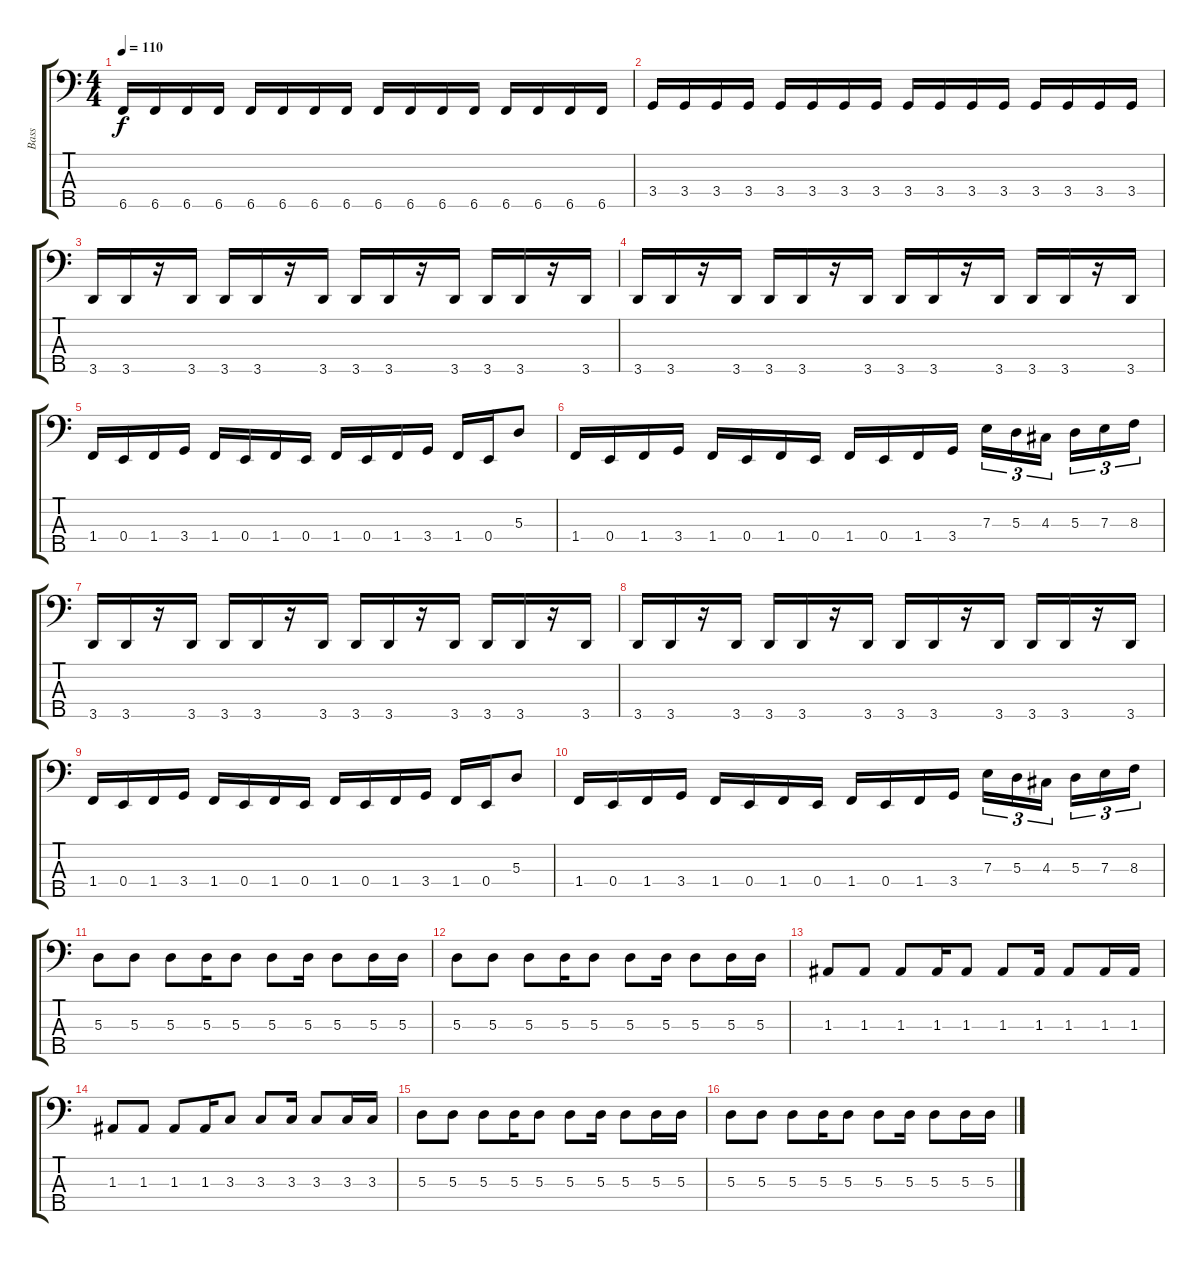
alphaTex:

\track ("Bass" "Bass") {instrument electricbasspick}
\staff {score tabs}
\tuning (G2 D2 A1 E1 B0) {hide}
\ts (4 4)
\tempo 110
\clef f4
\ks c
6.5.16{dy f} 6.5.16 6.5.16 6.5.16 6.5.16 6.5.16 6.5.16 6.5.16 6.5.16 6.5.16 6.5.16 6.5.16 6.5.16 6.5.16 6.5.16 6.5.16 |
3.4.16 3.4.16 3.4.16 3.4.16 3.4.16 3.4.16 3.4.16 3.4.16 3.4.16 3.4.16 3.4.16 3.4.16 3.4.16 3.4.16 3.4.16 3.4.16 |
3.5.16 3.5.16 r.16 3.5.16 3.5.16 3.5.16 r.16 3.5.16 3.5.16 3.5.16 r.16 3.5.16 3.5.16 3.5.16 r.16 3.5.16 |
3.5.16 3.5.16 r.16 3.5.16 3.5.16 3.5.16 r.16 3.5.16 3.5.16 3.5.16 r.16 3.5.16 3.5.16 3.5.16 r.16 3.5.16 |
1.4.16 0.4.16 1.4.16 3.4.16 1.4.16 0.4.16 1.4.16 0.4.16 1.4.16 0.4.16 1.4.16 3.4.16 1.4.16 0.4.16 5.3.8 |
1.4.16 0.4.16 1.4.16 3.4.16 1.4.16 0.4.16 1.4.16 0.4.16 1.4.16 0.4.16 1.4.16 3.4.16 7.3.16{tu (3 2)} 5.3.16{tu (3 2)} 4.3.16{tu (3 2)} 5.3.16{tu (3 2)} 7.3.16{tu (3 2)} 8.3.16{tu (3 2)} |
3.5.16 3.5.16 r.16 3.5.16 3.5.16 3.5.16 r.16 3.5.16 3.5.16 3.5.16 r.16 3.5.16 3.5.16 3.5.16 r.16 3.5.16 |
3.5.16 3.5.16 r.16 3.5.16 3.5.16 3.5.16 r.16 3.5.16 3.5.16 3.5.16 r.16 3.5.16 3.5.16 3.5.16 r.16 3.5.16 |
1.4.16 0.4.16 1.4.16 3.4.16 1.4.16 0.4.16 1.4.16 0.4.16 1.4.16 0.4.16 1.4.16 3.4.16 1.4.16 0.4.16 5.3.8 |
1.4.16 0.4.16 1.4.16 3.4.16 1.4.16 0.4.16 1.4.16 0.4.16 1.4.16 0.4.16 1.4.16 3.4.16 7.3.16{tu (3 2)} 5.3.16{tu (3 2)} 4.3.16{tu (3 2)} 5.3.16{tu (3 2)} 7.3.16{tu (3 2)} 8.3.16{tu (3 2)} |
5.3.8 5.3.8 5.3.8 5.3.16 5.3.8 5.3.8 5.3.16 5.3.8 5.3.16 5.3.16 |
5.3.8 5.3.8 5.3.8 5.3.16 5.3.8 5.3.8 5.3.16 5.3.8 5.3.16 5.3.16 |
1.3.8 1.3.8 1.3.8 1.3.16 1.3.8 1.3.8 1.3.16 1.3.8 1.3.16 1.3.16 |
1.3.8 1.3.8 1.3.8 1.3.16 3.3.8 3.3.8 3.3.16 3.3.8 3.3.16 3.3.16 |
5.3.8 5.3.8 5.3.8 5.3.16 5.3.8 5.3.8 5.3.16 5.3.8 5.3.16 5.3.16 |
5.3.8 5.3.8 5.3.8 5.3.16 5.3.8 5.3.8 5.3.16 5.3.8 5.3.16 5.3.16
